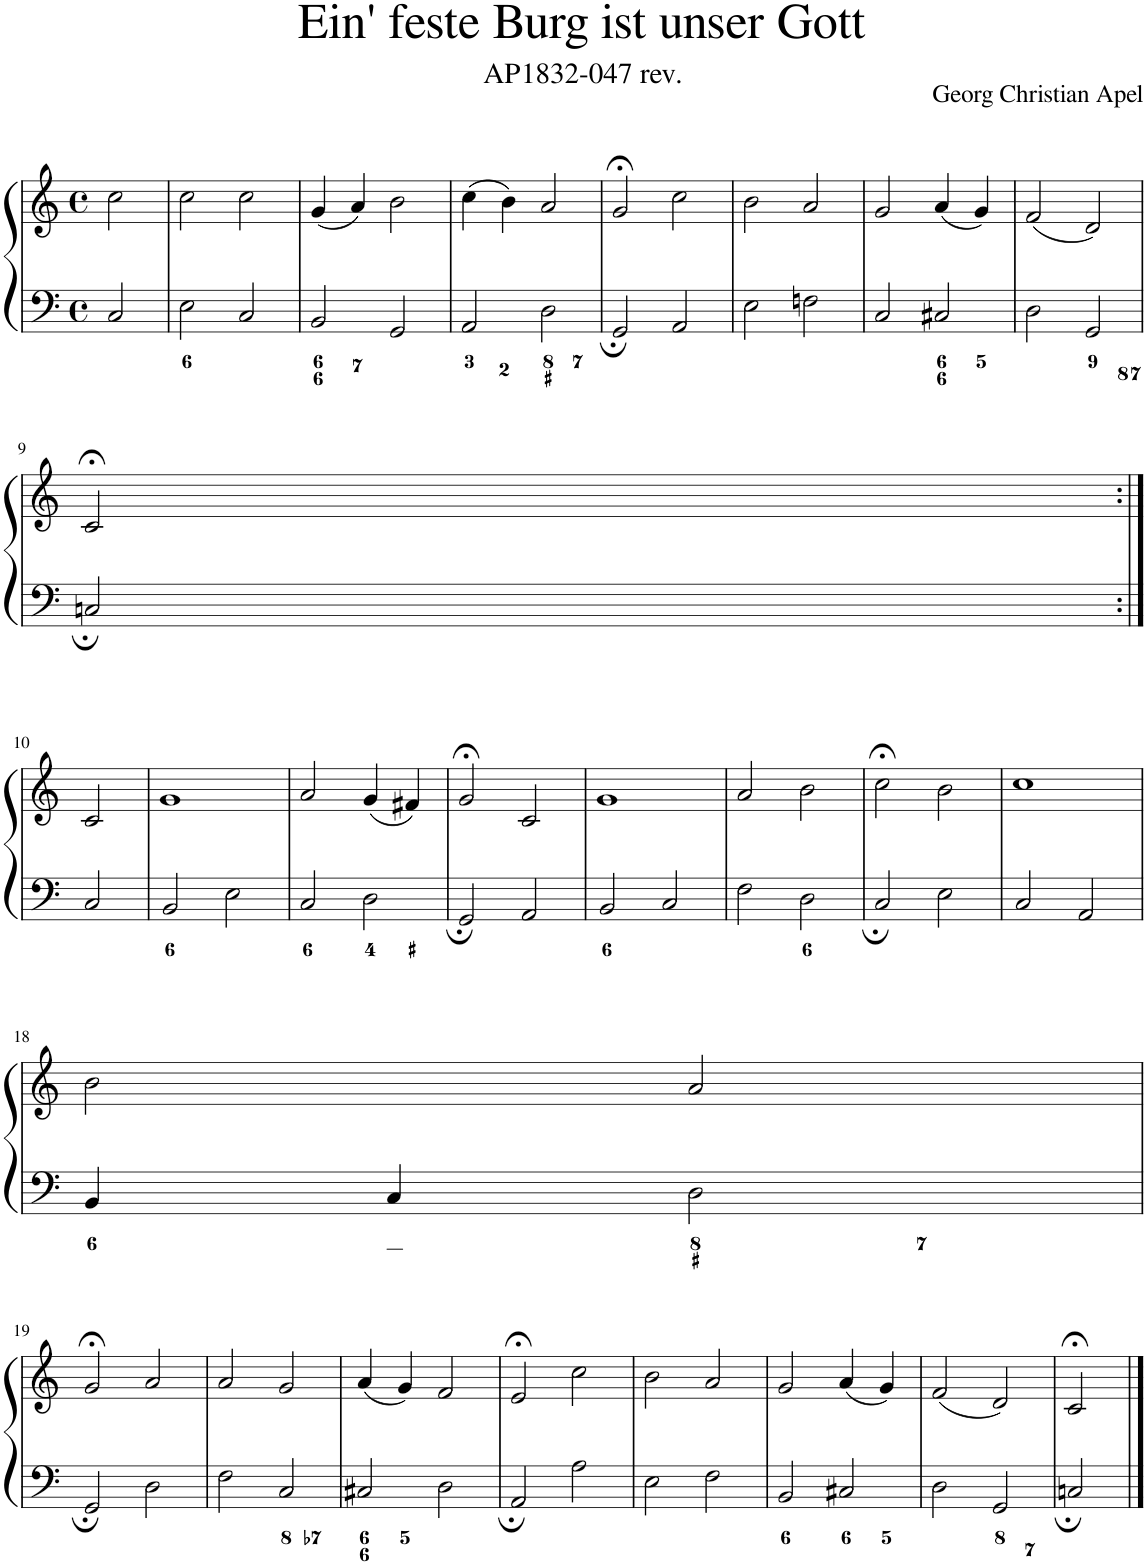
**kern	**kern
*part1	*part1
*staff2	*staff1
*I"Piano	*
*I'Pno.	*
*clefF4	*clefG2
*k[]	*k[]
*M4/4	*M4/4
*met(c)	*met(c)
=1	=1
2C/	2cc\
=2	=2
2E\	2cc\
2C/	2cc\
=3	=3
2BB/	(4g/
.	4a/)
2GG/	2b\
=4	=4
2AA/	(4cc\
.	4b\)
2D\	2a/
=5	=5
2GG/	2g;</
2AA/	2cc\
=6	=6
2E\	2b\
2Fn\	2a/
=7	=7
2C/	2g/
2C#X/	(4a/
.	4g/)
=8	=8
2D\	(2f/
2GG/	2d/)
!!LO:LB:g=z
=9	=9
2Cn/	2c;</
!!LO:LB:g=z
=10:|!	=10:|!
2C/	2c/
=11	=11
2BB/	1g
2E\	.
=12	=12
2C/	2a/
2D\	(4g/
.	4f#X/)
=13	=13
2GG/	2g;</
2AA/	2c/
=14	=14
2BB/	1g
2C/	.
=15	=15
2F\	2a/
2D\	2b\
=16	=16
2C/	2cc;<\
2E\	2b\
=17	=17
2C/	1cc
2AA/	.
!!LO:LB:g=z
=18	=18
4BB/	2b\
4C/	.
2D\	2a/
!!LO:LB:g=z
=19	=19
2GG/	2g;</
2D\	2a/
=20	=20
2F\	2a/
2C/	2g/
=21	=21
2C#X/	(4a/
.	4g/)
2D\	2f/
=22	=22
2AA/	2e;</
2A\	2cc\
=23	=23
2E\	2b\
2F\	2a/
=24	=24
2BB/	2g/
2C#X/	(4a/
.	4g/)
=25	=25
2D\	(2f/
2GG/	2d/)
=26	=26
2Cn/	2c;</
==	==
*-	*-
